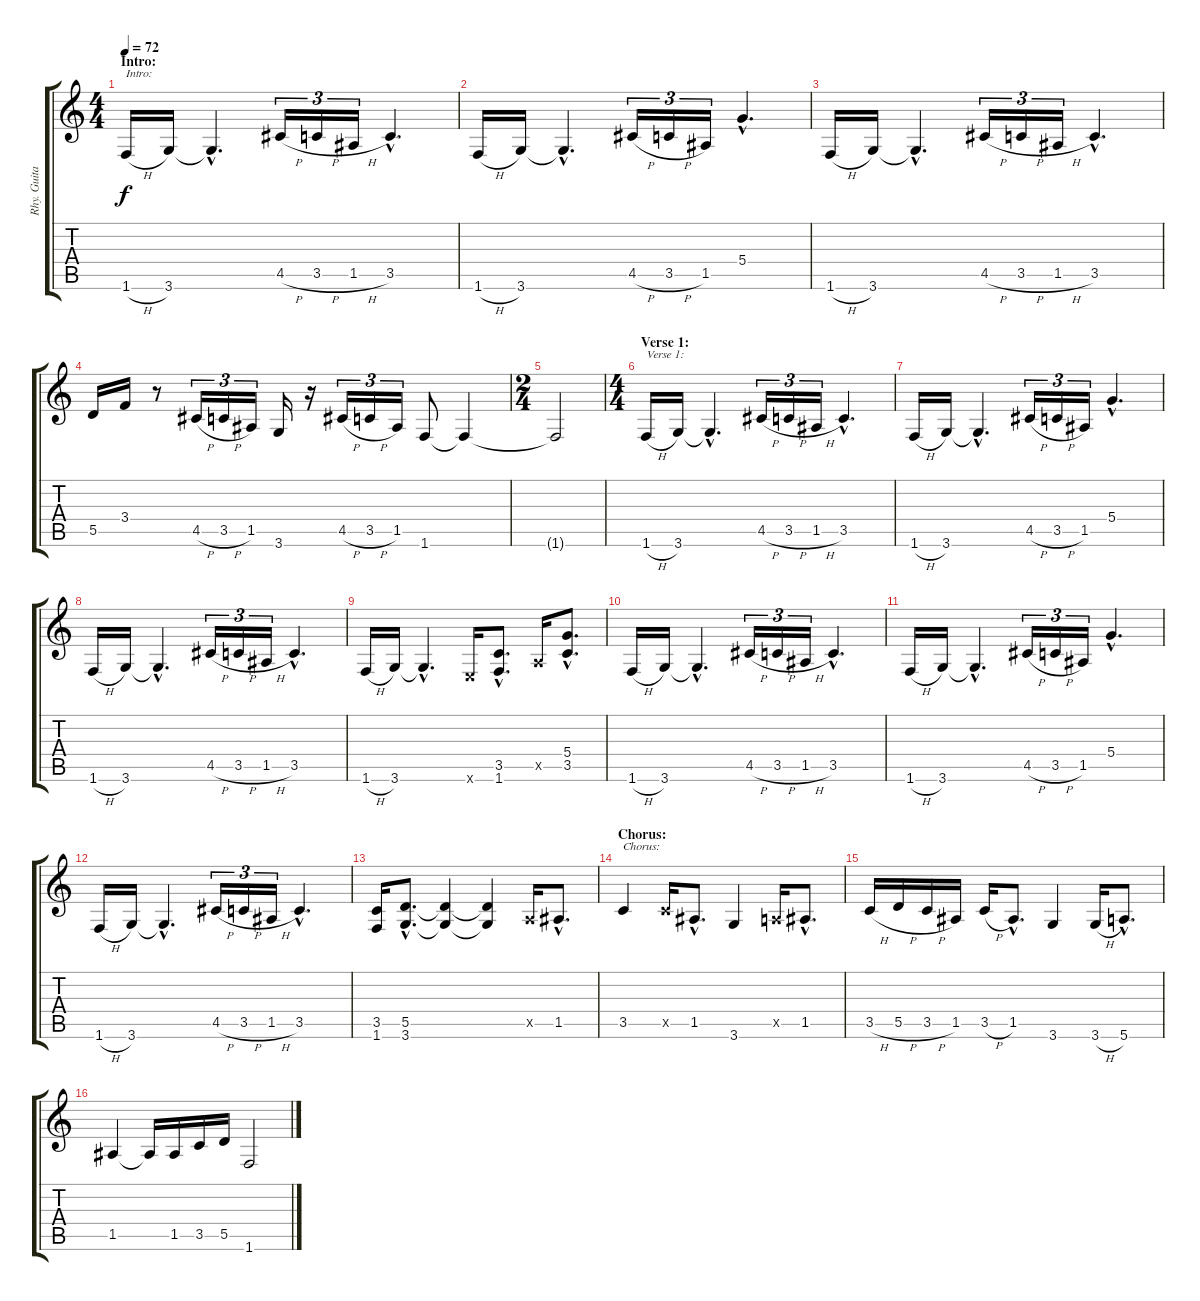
\track ("Rhy. Guitar 1" "Rhy. Guita") {instrument distortionguitar}
\staff {score tabs}
\tuning (E4 B3 G3 D3 A2 E2) {hide}
\ts (4 4)
\section ("" "Intro:")
\tempo 72
\clef g2
\ks c
1.6{h}.16{txt "Intro:" dy f instrument distortionguitar} 3.6.16 3.6{hac t}.4{d} 4.5{h}.16{tu (3 2)} 3.5{h}.16{tu (3 2)} 1.5{h}.16{tu (3 2)} 3.5{hac}.4{d} |
1.6{h}.16 3.6.16 3.6{hac t}.4{d} 4.5{h}.16{tu (3 2)} 3.5{h}.16{tu (3 2)} 1.5.16{tu (3 2)} 5.4{hac}.4{d} |
1.6{h}.16 3.6.16 3.6{hac t}.4{d} 4.5{h}.16{tu (3 2)} 3.5{h}.16{tu (3 2)} 1.5{h}.16{tu (3 2)} 3.5{hac}.4{d} |
5.5.16 3.4.16 r.8 4.5{h}.16{tu (3 2)} 3.5{h}.16{tu (3 2)} 1.5.16{tu (3 2)} 3.6.16 r.16 4.5{h}.16{tu (3 2)} 3.5{h}.16{tu (3 2)} 1.5.16{tu (3 2)} 1.6.8 1.6{t}.4 |
\ts (2 4)
1.6{t}.2 |
\ts (4 4)
\section ("" "Verse 1:")
1.6{h}.16{txt "Verse 1:"} 3.6.16 3.6{hac t}.4{d} 4.5{h}.16{tu (3 2)} 3.5{h}.16{tu (3 2)} 1.5{h}.16{tu (3 2)} 3.5{hac}.4{d} |
1.6{h}.16 3.6.16 3.6{hac t}.4{d} 4.5{h}.16{tu (3 2)} 3.5{h}.16{tu (3 2)} 1.5.16{tu (3 2)} 5.4{hac}.4{d} |
1.6{h}.16 3.6.16 3.6{hac t}.4{d} 4.5{h}.16{tu (3 2)} 3.5{h}.16{tu (3 2)} 1.5{h}.16{tu (3 2)} 3.5{hac}.4{d} |
1.6{h}.16 3.6.16 3.6{hac t}.4{d} 0.6{x}.16 (3.5{hac} 1.6{hac}).8{d} 0.5{x}.16 (5.4{hac} 3.5{hac}).8{d} |
1.6{h}.16 3.6.16 3.6{hac t}.4{d} 4.5{h}.16{tu (3 2)} 3.5{h}.16{tu (3 2)} 1.5{h}.16{tu (3 2)} 3.5{hac}.4{d} |
1.6{h}.16 3.6.16 3.6{hac t}.4{d} 4.5{h}.16{tu (3 2)} 3.5{h}.16{tu (3 2)} 1.5.16{tu (3 2)} 5.4{hac}.4{d} |
1.6{h}.16 3.6.16 3.6{hac t}.4{d} 4.5{h}.16{tu (3 2)} 3.5{h}.16{tu (3 2)} 1.5{h}.16{tu (3 2)} 3.5{hac}.4{d} |
(3.5 1.6).16 (5.5{hac} 3.6{hac}).8{d} (5.5{t} 3.6{t}).4 (5.5{t} 3.6{t}).4 0.5{x}.16 1.5{hac}.8{d} |
\section ("" "Chorus:")
3.5.4{txt "Chorus:"} 3.5{x}.16 1.5{hac}.8{d} 3.6.4 0.5{x}.16 1.5{hac}.8{d} |
3.5{h}.16 5.5{h}.16 3.5{h}.16 1.5.16 3.5{h}.16 1.5{hac}.8{d} 3.6.4 3.6{h}.16 5.6{hac}.8{d} |
1.5.4 1.5{t}.16 1.5.16 3.5.16 5.5.16 1.6.2
